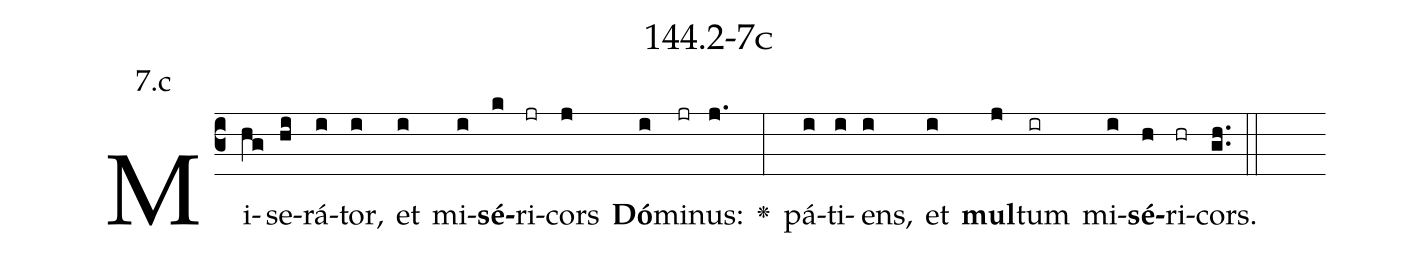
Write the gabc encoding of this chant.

name: 144.2-7c;
annotation: 7.c;
%%
(c3)Mi(hg)se(hi)rá(i)tor,(i) et(i) mi(i)<b>sé</b>(k)ri(jr)cors(j) <b>Dó</b>(i)mi(jr)nus:(j.) <v>\greheightstar</v>(:) pá(i)ti(i)ens,(i) et(i) <b>mul</b>(j)tum(ir) mi(i)<b>sé</b>(h)ri(hr)cors.(gh..) (::)


%E(i) u(i) o(j) u(i) a(h) e.(gh..) (::)
